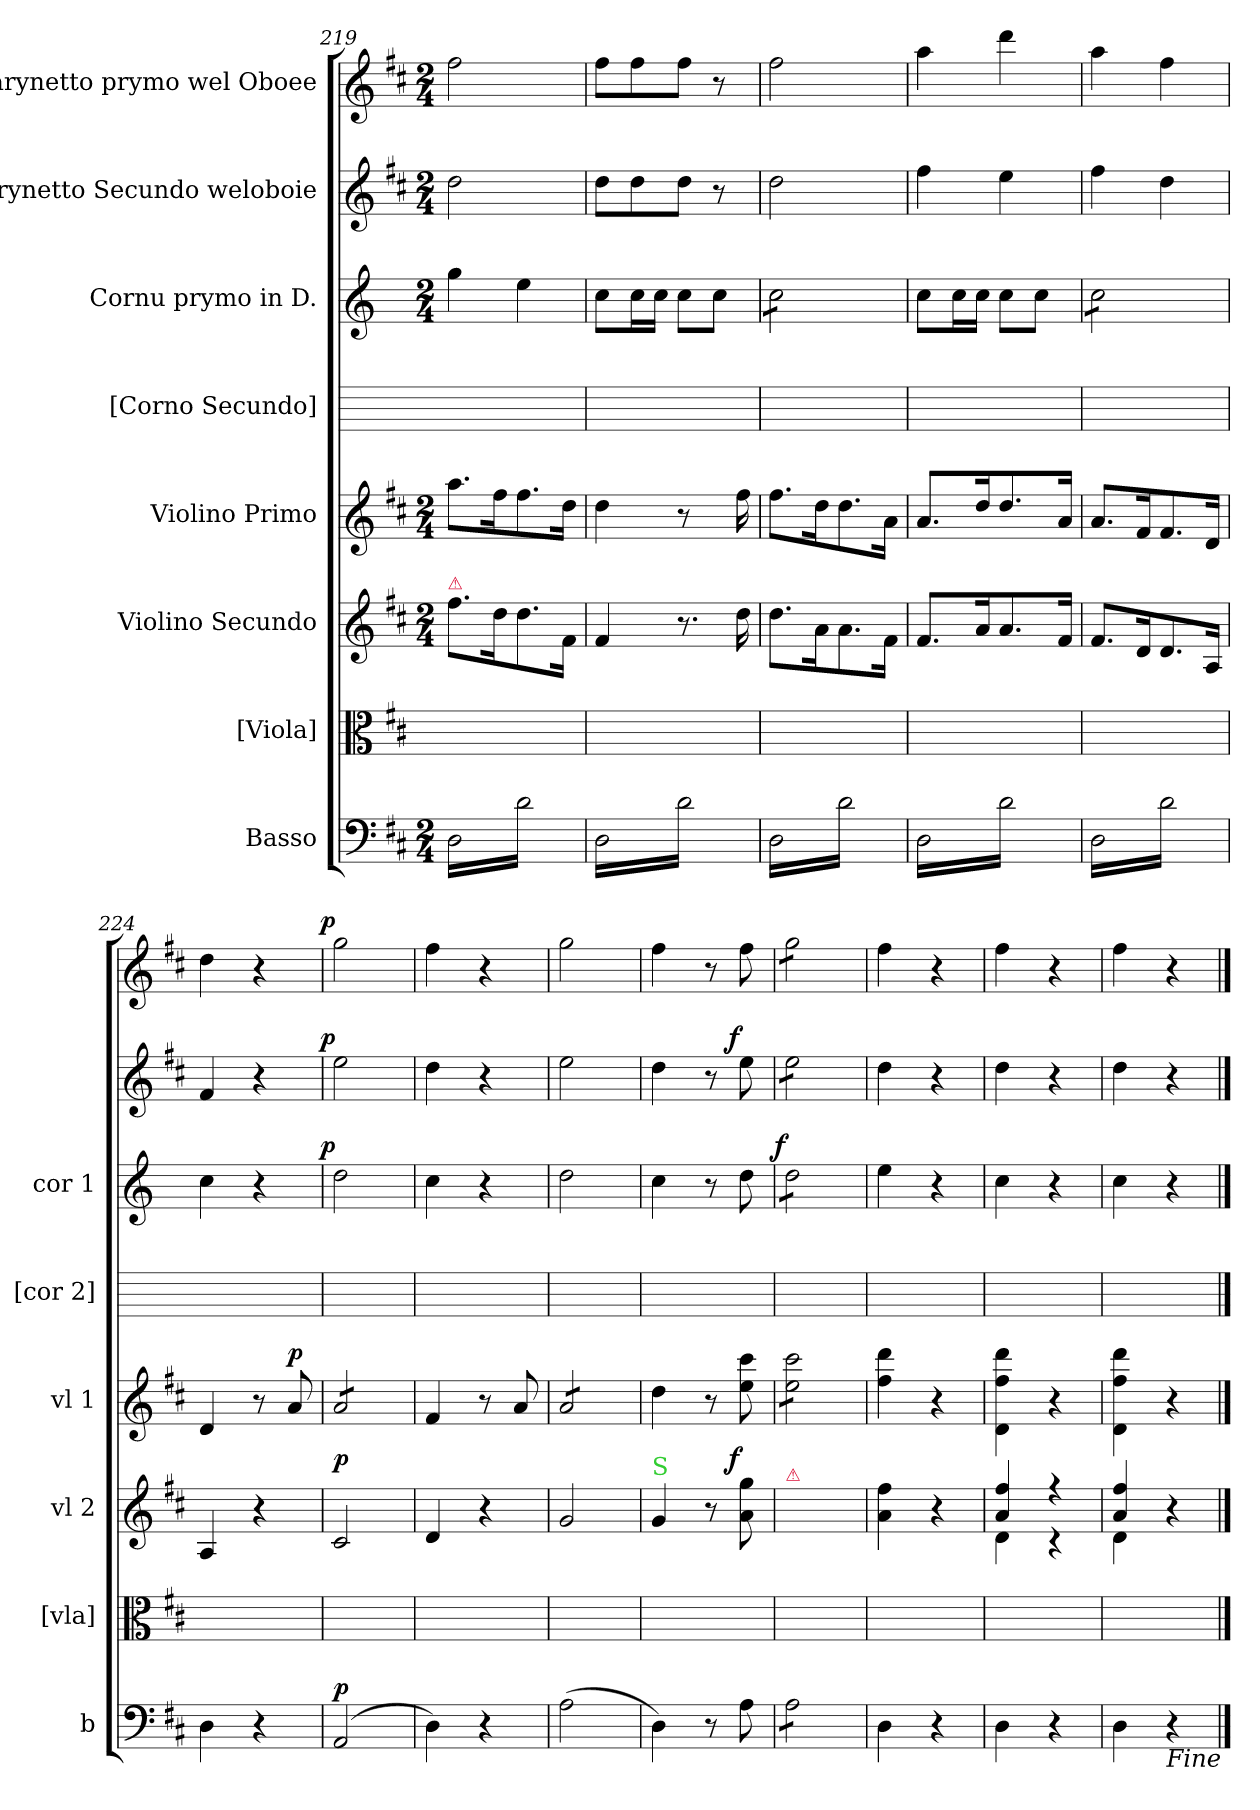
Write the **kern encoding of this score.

**kern	**dynam	**kern	**kern	**dynam	**kern	**dynam	**kern	**kern	**dynam	**kern	**dynam	**kern	**dynam
*part8	*part8	*part7	*part6	*part6	*part5	*part5	*part4	*part3	*part3	*part2	*part2	*part1	*part1
*staff8	*staff8	*staff7	*staff6	*staff6	*staff5	*staff5	*staff4	*staff3	*staff3	*staff2	*staff2	*staff1	*staff1
*I"Basso	*	*I"[Viola]	*I"Violino Secundo	*	*I"Violino Primo	*	*I"[Corno Secundo]	*I"Cornu prymo in D.	*	*I"Clarynetto Secundo weloboie	*	*I"Clarynetto prymo wel Oboee	*
*I'b	*	*I'[vla]	*I'vl 2	*	*I'vl 1	*	*I'[cor 2]	*I'cor 1	*	*	*	*	*
*clefF4	*	*clefC3	*clefG2	*	*clefG2	*	*	*clefG2	*	*clefG2	*	*clefG2	*
*	*	*	*	*	*	*	*	*ITrd6c10	*	*	*	*	*
*k[f#c#]	*	*k[f#c#]	*k[f#c#]	*	*k[f#c#]	*	*	*k[f#c#]	*	*k[f#c#]	*	*k[f#c#]	*
*M2/4	*	*	*M2/4	*	*M2/4	*	*	*M2/4	*	*M2/4	*	*M2/4	*
=219	=219	=219	=219	=219	=219	=219	=219	=219	=219	=219	=219	=219	=219
!	!	!	!LO:TX:a:color=crimson:t=⚠	!	!	!	!	!	!	!	!	!	!
*tremolo	*	*	*	*	*	*	*	*	*	*	*	*	*
16D\LL	.	2ryy	8.ff#\L	.	8.aa\L	.	2ryy	4a\	.	2dd\	.	2ff#\	.
16d\	.	.	.	.	.	.	.	.	.	.	.	.	.
16D\	.	.	.	.	.	.	.	.	.	.	.	.	.
16d\	.	.	16dd\K	.	16ff#\K	.	.	.	.	.	.	.	.
16D\	.	.	8.dd\	.	8.ff#\	.	.	4f#\	.	.	.	.	.
16d\	.	.	.	.	.	.	.	.	.	.	.	.	.
16D\	.	.	.	.	.	.	.	.	.	.	.	.	.
16d\JJ	.	.	16f#/Jk	.	16dd\Jk	.	.	.	.	.	.	.	.
=220	=220	=220	=220	=220	=220	=220	=220	=220	=220	=220	=220	=220	=220
16D\LL	.	2ryy	4f#/	.	4dd\	.	2ryy	8d\L	.	8dd\L	.	8ff#\L	.
16d\	.	.	.	.	.	.	.	.	.	.	.	.	.
16D\	.	.	.	.	.	.	.	16d\L	.	8dd\	.	8ff#\	.
16d\	.	.	.	.	.	.	.	16d\JJ	.	.	.	.	.
!	!	!	!	!	!LO:N:vis=8	!	!	!	!	!	!	!	!
16D\	.	.	8.r	.	8.r	.	.	8d\L	.	8dd\J	.	8ff#\J	.
16d\	.	.	.	.	.	.	.	.	.	.	.	.	.
16D\	.	.	.	.	.	.	.	8d\J	.	8r	.	8r	.
16d\JJ	.	.	16dd\	.	16ff#\	.	.	.	.	.	.	.	.
=221	=221	=221	=221	=221	=221	=221	=221	=221	=221	=221	=221	=221	=221
*	*	*	*	*	*	*	*	*tremolo	*	*	*	*	*
16D\LL	.	2ryy	8.dd\L	.	8.ff#\L	.	2ryy	8d\L	.	2dd\	.	2ff#\	.
16d\	.	.	.	.	.	.	.	.	.	.	.	.	.
16D\	.	.	.	.	.	.	.	8d\	.	.	.	.	.
16d\	.	.	16a\K	.	16dd\K	.	.	.	.	.	.	.	.
16D\	.	.	8.a\	.	8.dd\	.	.	8d\	.	.	.	.	.
16d\	.	.	.	.	.	.	.	.	.	.	.	.	.
16D\	.	.	.	.	.	.	.	8d\J	.	.	.	.	.
*	*	*	*	*	*	*	*	*Xtremolo	*	*	*	*	*
16d\JJ	.	.	16f#\Jk	.	16a\Jk	.	.	.	.	.	.	.	.
=222	=222	=222	=222	=222	=222	=222	=222	=222	=222	=222	=222	=222	=222
16D\LL	.	2ryy	8.f#/L	.	8.a/L	.	2ryy	8d\L	.	4ff#\	.	4aa\	.
16d\	.	.	.	.	.	.	.	.	.	.	.	.	.
16D\	.	.	.	.	.	.	.	16d\L	.	.	.	.	.
16d\	.	.	16a/K	.	16dd/K	.	.	16d\JJ	.	.	.	.	.
16D\	.	.	8.a/	.	8.dd/	.	.	8d\L	.	4ee\	.	4ddd\	.
16d\	.	.	.	.	.	.	.	.	.	.	.	.	.
16D\	.	.	.	.	.	.	.	8d\J	.	.	.	.	.
16d\JJ	.	.	16f#/Jk	.	16a/Jk	.	.	.	.	.	.	.	.
=223	=223	=223	=223	=223	=223	=223	=223	=223	=223	=223	=223	=223	=223
*	*	*	*	*	*	*	*	*tremolo	*	*	*	*	*
16D\LL	.	2ryy	8.f#/L	.	8.a/L	.	2ryy	8d\L	.	4ff#\	.	4aa\	.
16d\	.	.	.	.	.	.	.	.	.	.	.	.	.
16D\	.	.	.	.	.	.	.	8d\	.	.	.	.	.
16d\	.	.	16d/K	.	16f#/K	.	.	.	.	.	.	.	.
16D\	.	.	8.d/	.	8.f#/	.	.	8d\	.	4dd\	.	4ff#\	.
16d\	.	.	.	.	.	.	.	.	.	.	.	.	.
16D\	.	.	.	.	.	.	.	8d\J	.	.	.	.	.
*	*	*	*	*	*	*	*	*Xtremolo	*	*	*	*	*
16d\JJ	.	.	16A/Jk	.	16d/Jk	.	.	.	.	.	.	.	.
*Xtremolo	*	*	*	*	*	*	*	*	*	*	*	*	*
=224	=224	=224	=224	=224	=224	=224	=224	=224	=224	=224	=224	=224	=224
4D\	.	2ryy	4A/	.	4d/	.	2ryy	4d\	.	4f#/	.	4dd\	.
.	.	.	.	.	.	.	.	.	.	.	.	.	.
.	.	.	.	.	.	.	.	.	.	.	.	.	.
.	.	.	.	.	.	.	.	.	.	.	.	.	.
4r	.	.	4r	.	8r	.	.	4r	.	4r	.	4r	.
!	!	!	!	!	!	!LO:DY:a	!	!	!	!	!	!	!
.	.	.	.	.	8a/	p.	.	.	.	.	.	.	.
=225	=225	=225	=225	=225	=225	=225	=225	=225	=225	=225	=225	=225	=225
!	!LO:DY:a	!	!	!LO:DY:a	!	!	!	!	!LO:DY:a:rj	!	!LO:DY:a:rj	!	!LO:DY:a:rj
*	*	*	*	*	*tremolo	*	*	*	*	*	*	*	*
(2AA/	p.	2ryy	2c#/	p	8a/L	.	2ryy	2e\	p	2ee\	p.	2gg\	p
.	.	.	.	.	8a/	.	.	.	.	.	.	.	.
.	.	.	.	.	8a/	.	.	.	.	.	.	.	.
.	.	.	.	.	8a/J	.	.	.	.	.	.	.	.
*	*	*	*	*	*Xtremolo	*	*	*	*	*	*	*	*
=226	=226	=226	=226	=226	=226	=226	=226	=226	=226	=226	=226	=226	=226
4D\)	.	2ryy	4d/	.	4f#/	.	2ryy	4d\	.	4dd\	.	4ff#\	.
4r	.	.	4r	.	8r	.	.	4r	.	4r	.	4r	.
.	.	.	.	.	8a/	.	.	.	.	.	.	.	.
=227	=227	=227	=227	=227	=227	=227	=227	=227	=227	=227	=227	=227	=227
*	*	*	*	*	*tremolo	*	*	*	*	*	*	*	*
(2A\	.	2ryy	2g/	.	8a/L	.	2ryy	2e\	.	2ee\	.	2gg\	.
.	.	.	.	.	8a/	.	.	.	.	.	.	.	.
.	.	.	.	.	8a/	.	.	.	.	.	.	.	.
.	.	.	.	.	8a/J	.	.	.	.	.	.	.	.
*	*	*	*	*	*Xtremolo	*	*	*	*	*	*	*	*
=228	=228	=228	=228	=228	=228	=228	=228	=228	=228	=228	=228	=228	=228
!	!	!	!LO:TX:a:color=limegreen:t=S	!	!	!	!	!	!	!	!	!	!
4D\)	.	2ryy	4g/	.	4dd\	.	2ryy	4d\	.	4dd\	.	4ff#\	.
8r	.	.	8r	.	8r	.	.	8r	.	8r	.	8r	.
!	!LO:DY:a:rj	!	!	!LO:DY:a:rj	!	!LO:DY:a:rj	!	!	!	!	!LO:DY:a:rj	!	!
8A\	for.	.	8a\ 8gg\	f.	8ee\ 8ccc#\	fo	.	8e\	.	8ee\	f.	8ff#\	.
=229	=229	=229	=229	=229	=229	=229	=229	=229	=229	=229	=229	=229	=229
!	!	!	!LO:TX:a:color=crimson:t=⚠	!	!	!	!	!	!	!	!	!	!
!	!	!	!	!	!	!	!	!	!LO:DY:a:rj	!	!	!	!
*tremolo	*	*	*	*	*	*	*	*	*	*	*	*	*
*	*	*	*	*	*tremolo	*	*	*	*	*	*	*	*
*	*	*	*	*	*	*	*	*tremolo	*	*	*	*	*
*	*	*	*	*	*	*	*	*	*	*tremolo	*	*	*
*	*	*	*	*	*	*	*	*	*	*	*	*tremolo	*
8A\L	.	2ryy	2ryy	.	8ee\ 8ccc#\L	.	2ryy	8e\L	f	8ee\L	.	8gg\L	.
8A\	.	.	.	.	8ee\ 8ccc#\	.	.	8e\	.	8ee\	.	8gg\	.
8A\	.	.	.	.	8ee\ 8ccc#\	.	.	8e\	.	8ee\	.	8gg\	.
8A\J	.	.	.	.	8ee\ 8ccc#\J	.	.	8e\J	.	8ee\J	.	8gg\J	.
*	*	*	*	*	*	*	*	*	*	*	*	*Xtremolo	*
*	*	*	*	*	*	*	*	*	*	*Xtremolo	*	*	*
*	*	*	*	*	*	*	*	*Xtremolo	*	*	*	*	*
*	*	*	*	*	*Xtremolo	*	*	*	*	*	*	*	*
*Xtremolo	*	*	*	*	*	*	*	*	*	*	*	*	*
=230	=230	=230	=230	=230	=230	=230	=230	=230	=230	=230	=230	=230	=230
4D\	.	2ryy	4a\ 4ff#\	.	4ff#\ 4ddd\	.	2ryy	4f#\	.	4dd\	.	4ff#\	.
4r	.	.	4r	.	4r	.	.	4r	.	4r	.	4r	.
=231	=231	=231	=231	=231	=231	=231	=231	=231	=231	=231	=231	=231	=231
*	*	*	*^	*	*	*	*	*	*	*	*	*	*
4D\	.	2ryy	4a/ 4ff#/	4d\	.	4d\ 4ff#\ 4ddd\	.	2ryy	4d\	.	4dd\	.	4ff#\	.
4r	.	.	4r	4r	.	4r	.	.	4r	.	4r	.	4r	.
=232	=232	=232	=232	=232	=232	=232	=232	=232	=232	=232	=232	=232	=232	=232
4D\	.	2ryy	4a/ 4ff#/	4d\	.	4d\ 4ff#\ 4ddd\	.	2ryy	4d\	.	4dd\	.	4ff#\	.
!LO:TX:b:i:t=Fine	!	!	!	!	!	!	!	!	!	!	!	!	!	!
4r	.	.	4r	4ryy	.	4r	.	.	4r	.	4r	.	4r	.
*	*	*	*v	*v	*	*	*	*	*	*	*	*	*	*
==	==	==	==	==	==	==	==	==	==	==	==	==	==
*-	*-	*-	*-	*-	*-	*-	*-	*-	*-	*-	*-	*-	*-
